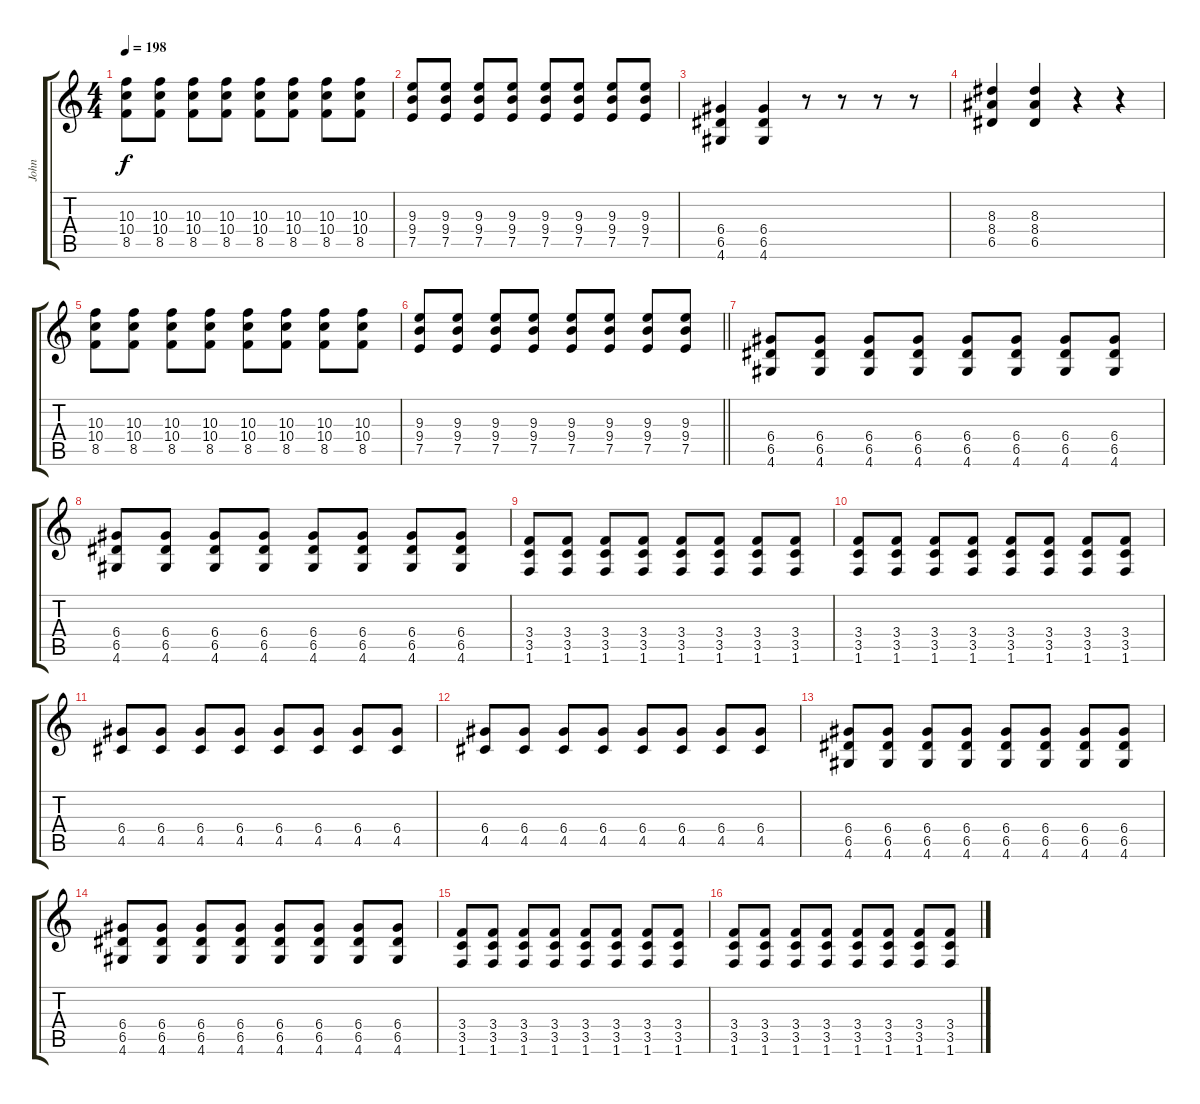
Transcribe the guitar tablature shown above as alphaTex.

\track ("John" "John") {mute instrument distortionguitar}
\staff {score tabs}
\tuning (E4 B3 G3 D3 A2 E2) {hide}
\ts (4 4)
\tempo 198
\clef g2
\ks c
(10.3 10.4 8.5).8{dy f} (10.3 10.4 8.5).8 (10.3 10.4 8.5).8 (10.3 10.4 8.5).8 (10.3 10.4 8.5).8 (10.3 10.4 8.5).8 (10.3 10.4 8.5).8 (10.3 10.4 8.5).8 |
(9.3 9.4 7.5).8 (9.3 9.4 7.5).8 (9.3 9.4 7.5).8 (9.3 9.4 7.5).8 (9.3 9.4 7.5).8 (9.3 9.4 7.5).8 (9.3 9.4 7.5).8 (9.3 9.4 7.5).8 |
(6.4 6.5 4.6).4 (6.4 6.5 4.6).4 r.8 r.8 r.8 r.8 |
(8.3 8.4 6.5).4 (8.3 8.4 6.5).4 r.4 r.4 |
(10.3 10.4 8.5).8 (10.3 10.4 8.5).8 (10.3 10.4 8.5).8 (10.3 10.4 8.5).8 (10.3 10.4 8.5).8 (10.3 10.4 8.5).8 (10.3 10.4 8.5).8 (10.3 10.4 8.5).8 |
\barLineRight lightlight
(9.3 9.4 7.5).8 (9.3 9.4 7.5).8 (9.3 9.4 7.5).8 (9.3 9.4 7.5).8 (9.3 9.4 7.5).8 (9.3 9.4 7.5).8 (9.3 9.4 7.5).8 (9.3 9.4 7.5).8 |
(6.4 6.5 4.6).8 (6.4 6.5 4.6).8 (6.4 6.5 4.6).8 (6.4 6.5 4.6).8 (6.4 6.5 4.6).8 (6.4 6.5 4.6).8 (6.4 6.5 4.6).8 (6.4 6.5 4.6).8 |
(6.4 6.5 4.6).8 (6.4 6.5 4.6).8 (6.4 6.5 4.6).8 (6.4 6.5 4.6).8 (6.4 6.5 4.6).8 (6.4 6.5 4.6).8 (6.4 6.5 4.6).8 (6.4 6.5 4.6).8 |
(3.4 3.5 1.6).8 (3.4 3.5 1.6).8 (3.4 3.5 1.6).8 (3.4 3.5 1.6).8 (3.4 3.5 1.6).8 (3.4 3.5 1.6).8 (3.4 3.5 1.6).8 (3.4 3.5 1.6).8 |
(3.4 3.5 1.6).8 (3.4 3.5 1.6).8 (3.4 3.5 1.6).8 (3.4 3.5 1.6).8 (3.4 3.5 1.6).8 (3.4 3.5 1.6).8 (3.4 3.5 1.6).8 (3.4 3.5 1.6).8 |
(6.4 4.5).8 (6.4 4.5).8 (6.4 4.5).8 (6.4 4.5).8 (6.4 4.5).8 (6.4 4.5).8 (6.4 4.5).8 (6.4 4.5).8 |
(6.4 4.5).8 (6.4 4.5).8 (6.4 4.5).8 (6.4 4.5).8 (6.4 4.5).8 (6.4 4.5).8 (6.4 4.5).8 (6.4 4.5).8 |
(6.4 6.5 4.6).8 (6.4 6.5 4.6).8 (6.4 6.5 4.6).8 (6.4 6.5 4.6).8 (6.4 6.5 4.6).8 (6.4 6.5 4.6).8 (6.4 6.5 4.6).8 (6.4 6.5 4.6).8 |
(6.4 6.5 4.6).8 (6.4 6.5 4.6).8 (6.4 6.5 4.6).8 (6.4 6.5 4.6).8 (6.4 6.5 4.6).8 (6.4 6.5 4.6).8 (6.4 6.5 4.6).8 (6.4 6.5 4.6).8 |
(3.4 3.5 1.6).8 (3.4 3.5 1.6).8 (3.4 3.5 1.6).8 (3.4 3.5 1.6).8 (3.4 3.5 1.6).8 (3.4 3.5 1.6).8 (3.4 3.5 1.6).8 (3.4 3.5 1.6).8 |
(3.4 3.5 1.6).8 (3.4 3.5 1.6).8 (3.4 3.5 1.6).8 (3.4 3.5 1.6).8 (3.4 3.5 1.6).8 (3.4 3.5 1.6).8 (3.4 3.5 1.6).8 (3.4 3.5 1.6).8
